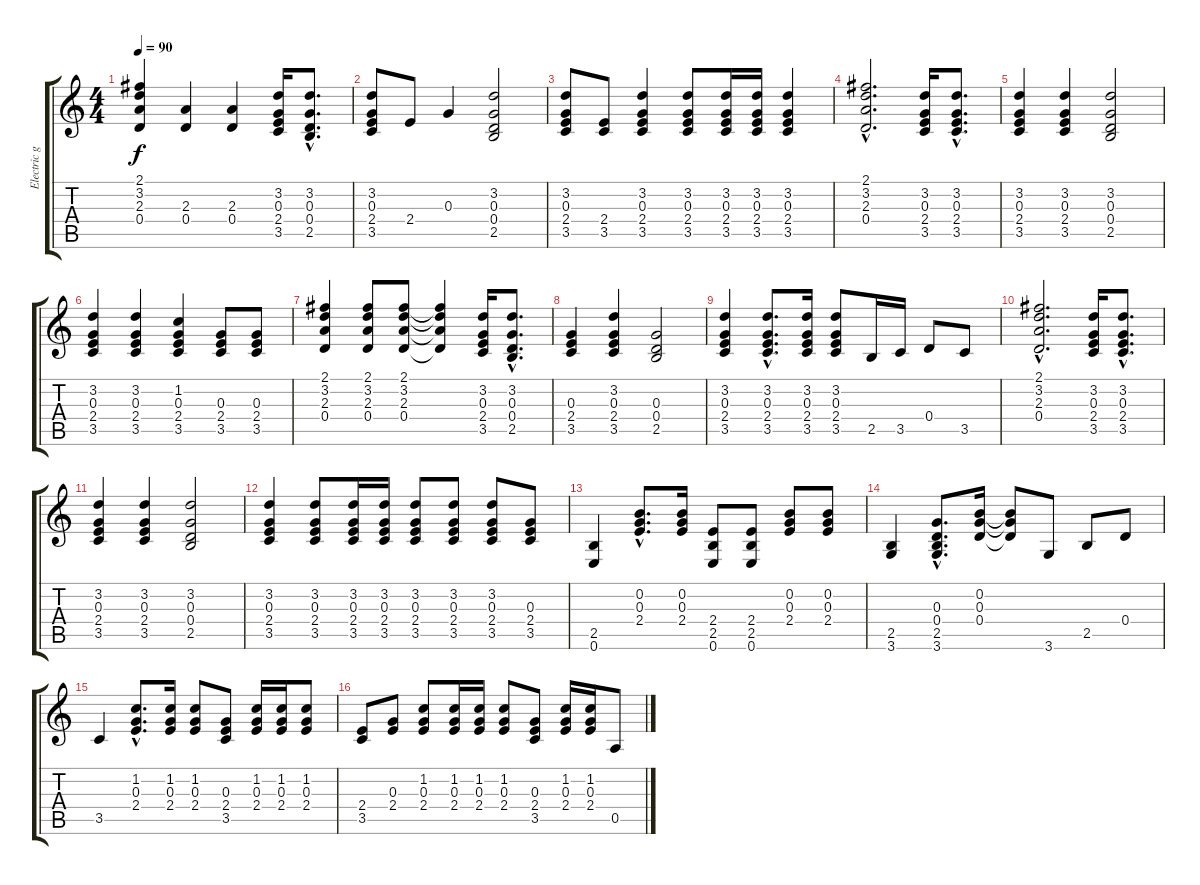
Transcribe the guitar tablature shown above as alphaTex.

\track ("Electric guitar" "Electric g") {instrument distortionguitar}
\staff {score tabs}
\tuning (E4 B3 G3 D3 A2 E2) {hide}
\ts (4 4)
\tempo 90
\clef g2
\ks c
(2.1 3.2 2.3 0.4).4{dy f instrument distortionguitar} (2.3 0.4).4 (2.3 0.4).4 (3.2 0.3 2.4 3.5).16 (3.2{hac} 0.3{hac} 0.4{hac} 2.5{hac}).8{d} |
(3.2 0.3 2.4 3.5).8 2.4.8 0.3.4 (3.2 0.3 0.4 2.5).2 |
(3.2 0.3 2.4 3.5).8 (2.4 3.5).8 (3.2 0.3 2.4 3.5).4 (3.2 0.3 2.4 3.5).8 (3.2 0.3 2.4 3.5).16 (3.2 0.3 2.4 3.5).16 (3.2 0.3 2.4 3.5).4 |
(2.1{hac} 3.2{hac} 2.3{hac} 0.4{hac}).2{d} (3.2 0.3 2.4 3.5).16 (3.2{hac} 0.3{hac} 2.4{hac} 3.5{hac}).8{d} |
(3.2 0.3 2.4 3.5).4 (3.2 0.3 2.4 3.5).4 (3.2 0.3 0.4 2.5).2 |
(3.2 0.3 2.4 3.5).4 (3.2 0.3 2.4 3.5).4 (1.2 0.3 2.4 3.5).4 (0.3 2.4 3.5).8 (0.3 2.4 3.5).8 |
(2.1 3.2 2.3 0.4).4 (2.1 3.2 2.3 0.4).8 (2.1 3.2 2.3 0.4).8 (2.1{t} 3.2{t} 2.3{t} 0.4{t}).4 (3.2 0.3 2.4 3.5).16 (3.2{hac} 0.3{hac} 0.4{hac} 2.5{hac}).8{d} |
(0.3 2.4 3.5).4 (3.2 0.3 2.4 3.5).4 (0.3 0.4 2.5).2 |
(3.2 0.3 2.4 3.5).4 (3.2{hac} 0.3{hac} 2.4{hac} 3.5{hac}).8{d} (3.2 0.3 2.4 3.5).16 (3.2 0.3 2.4 3.5).8 2.5.16 3.5.16 0.4.8 3.5.8 |
(2.1{hac} 3.2{hac} 2.3{hac} 0.4{hac}).2{d} (3.2 0.3 2.4 3.5).16 (3.2{hac} 0.3{hac} 2.4{hac} 3.5{hac}).8{d} |
(3.2 0.3 2.4 3.5).4 (3.2 0.3 2.4 3.5).4 (3.2 0.3 0.4 2.5).2 |
(3.2 0.3 2.4 3.5).4 (3.2 0.3 2.4 3.5).8 (3.2 0.3 2.4 3.5).16 (3.2 0.3 2.4 3.5).16 (3.2 0.3 2.4 3.5).8 (3.2 0.3 2.4 3.5).8 (3.2 0.3 2.4 3.5).8 (0.3 2.4 3.5).8 |
(2.5 0.6).4 (0.2{hac} 0.3{hac} 2.4{hac}).8{d} (0.2 0.3 2.4).16 (2.4 2.5 0.6).8 (2.4 2.5 0.6).8 (0.2 0.3 2.4).8 (0.2 0.3 2.4).8 |
(2.5 3.6).4 (0.3{hac} 0.4{hac} 2.5{hac} 3.6{hac}).8{d} (0.2 0.3 0.4).16 (0.2{t} 0.3{t} 0.4{t}).8 3.6.8 2.5.8 0.4.8 |
3.5.4 (1.2{hac} 0.3{hac} 2.4{hac}).8{d} (1.2 0.3 2.4).16 (1.2 0.3 2.4).8 (0.3 2.4 3.5).8 (1.2 0.3 2.4).16 (1.2 0.3 2.4).16 (1.2 0.3 2.4).8 |
(2.4 3.5).8 (0.3 2.4).8 (1.2 0.3 2.4).8 (1.2 0.3 2.4).16 (1.2 0.3 2.4).16 (1.2 0.3 2.4).8 (0.3 2.4 3.5).8 (1.2 0.3 2.4).16 (1.2 0.3 2.4).16 0.5.8
